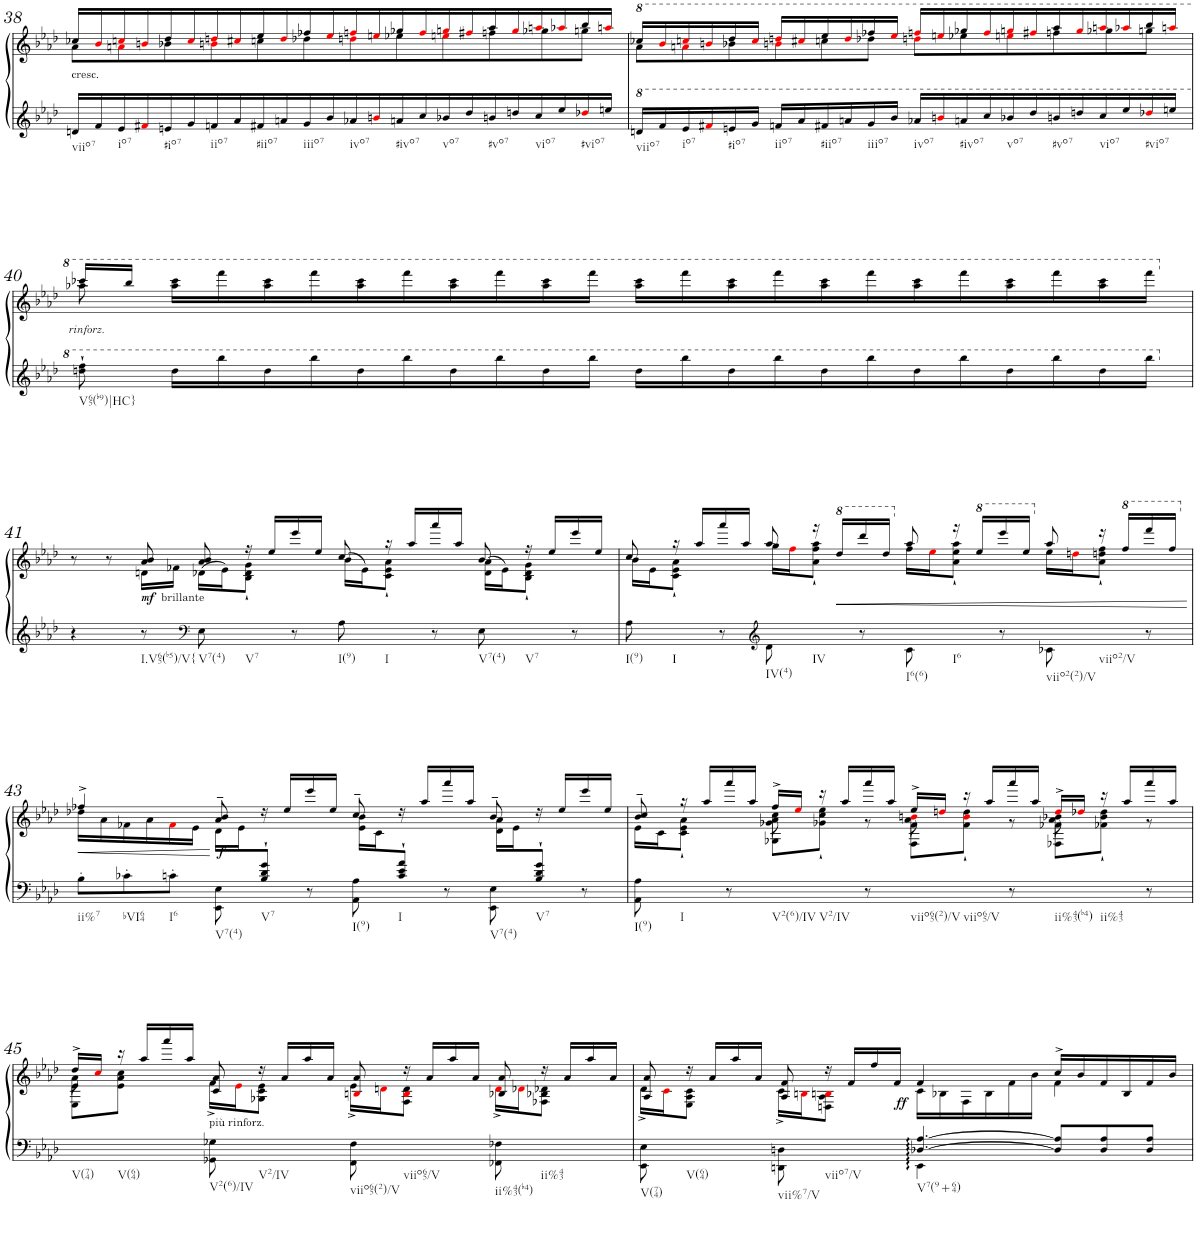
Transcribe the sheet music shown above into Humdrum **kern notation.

**kern	**kern	**dynam
*part1	*part1	*part1
*staff2	*staff1	*staff1/2
*I"Piano	*	*
*I'Pno.	*	*
!!LO:PB:g=z
*clefG2	*clefG2	*
*k[b-e-a-d-]	*k[b-e-a-d-]	*
*M12/8	*M12/8	*
=38	=38	=38
*	*^	*
!	!LO:TX:b:t=cresc.	!	!
!LO:TX:b:t=viio7	!	!	!
16dn/LL	16cc-X/LL	8a-\L	.
16f/	16b-i/	.	.
!LO:TX:b:t=io7	!	!	!
16e-/	16ccni/	8ani\	.
16f#Xi/	16bni/	.	.
!LO:TX:b:t=#io7	!	!	!
16en/	16dd-/	8b-X\	.
16g/	16cci/	.	.
!LO:TX:b:t=iio7	!	!	!
16fn/	16ddni/	8bni\	.
16a-/	16cc#Xi/	.	.
!LO:TX:b:t=#iio7	!	!	!
16f#X/	16ee-/	8ccn\	.
16an/	16ddi/	.	.
!LO:TX:b:t=iiio7	!	!	!
16g/	16ff-X/	8dd-X\	.
16b-/	16ee-i/	.	.
!LO:TX:b:t=ivo7	!	!	!
16a-X/	16ffni/	8ddni\	.
16bni/	16eeni/	.	.
!LO:TX:b:t=#ivo7	!	!	!
16an/	16gg-X/	8ee-X\	.
16cc/	16ffi/	.	.
!LO:TX:b:t=vo7	!	!	!
16b-X/	16ggni/	8eeni\	.
16dd-/	16ff#Xi/	.	.
!LO:TX:b:t=#vo7	!	!	!
16bn/	16aa-/	8ffn\	.
16ddn/	16ggi/	.	.
!LO:TX:b:t=vio7	!	!	!
16cc/	16aani/	8gg-X\	.
16ee-/	16aa-Xi/	.	.
!LO:TX:b:t=#vio7	!	!	!
16dd-Xi/	16bb-/	8ggn\J	.
16een/JJ	16aani/JJ	.	.
=39	=39	=39	=39
!LO:TX:b:t=viio7	!	!	!
16ddn/LL	16ccc-X/LL	8aa-\L	.
16ff/	16bb-i/	.	.
!LO:TX:b:t=io7	!	!	!
16ee-/	16cccni/	8aani\	.
16ff#Xi/	16bbni/	.	.
!LO:TX:b:t=#io7	!	!	!
16een/	16ddd-/	8bb-X\	.
16gg/JJ	16ccci/JJ	.	.
!LO:TX:b:t=iio7	!	!	!
16ffn/LL	16dddni/LL	8bbni\	.
16aa-/	16ccc#Xi/	.	.
!LO:TX:b:t=#iio7	!	!	!
16ff#X/	16eee-/	8cccn\	.
16aan/	16dddi/	.	.
!LO:TX:b:t=iiio7	!	!	!
16gg/	16fff-X/	8ddd-X\J	.
16bb-/JJ	16eee-i/JJ	.	.
!LO:TX:b:t=ivo7	!	!	!
16aa-X/LL	16fffni/LL	8dddni\L	.
16bbni/	16eeeni/	.	.
!LO:TX:b:t=#ivo7	!	!	!
16aan/	16ggg-X/	8eee-X\	.
16ccc/	16fffi/	.	.
!LO:TX:b:t=vo7	!	!	!
16bb-X/	16gggni/	8eeeni\	.
16ddd-/	16fff#Xi/	.	.
!LO:TX:b:t=#vo7	!	!	!
16bbn/	16aaa-/	8fffn\	.
16dddn/	16gggi/	.	.
!LO:TX:b:t=vio7	!	!	!
16ccc/	16aaani/	8ggg-X\	.
16eee-/	16aaa-Xi/	.	.
!LO:TX:b:t=#vio7	!	!	!
16ddd-Xi/	16bbb-/	8gggn\J	.
16eeen/JJ	16aaani/JJ	.	.
!!LO:LB:g=z	!!
=40	=40	=40	=40
!LO:TX:b:t=V65(b9)|HC}	!	!	!
!	!	!	!LO:DY:b
8dddn\` 8fff\`	16cccc-X/LL	8aaa-X\	other-dynamics
.	16bbb-/JJ	.	.
16ddd\LL	16aaa-\ 16cccc-\LL	8ryy	.
16bbb-\	16ffff\	.	.
16ddd\	16aaa-\ 16cccc-\	4ryy	.
16bbb-\	16ffff\	.	.
16ddd\	16aaa-\ 16cccc-\	.	.
16bbb-\	16ffff\	.	.
16ddd\	16aaa-\ 16cccc-\	1ryy	.
16bbb-\	16ffff\	.	.
16ddd\	16aaa-\ 16cccc-\	.	.
16bbb-\JJ	16ffff\JJ	.	.
16ddd\LL	16aaa-\ 16cccc-\LL	.	.
16bbb-\	16ffff\	.	.
16ddd\	16aaa-\ 16cccc-\	.	.
16bbb-\	16ffff\	.	.
16ddd\	16aaa-\ 16cccc-\	.	.
16bbb-\	16ffff\	.	.
16ddd\	16aaa-\ 16cccc-\	.	.
16bbb-\	16ffff\	.	.
16ddd\	16aaa-\ 16cccc-\	.	.
16bbb-\	16ffff\	.	.
16ddd\	16aaa-\ 16cccc-\	.	.
16bbb-\JJ	16ffff\JJ	.	.
!!LO:LB:g=z	!!
=41	=41	=41	=41
4r	8r	4ryy	.
.	8r	.	.
!	!LO:TX:b:t=brillante	!	!
!LO:TX:b:t=I.V65(b5)/V{	!	!	!
!	!	!	!LO:DY:b
8r	8a-/ 8b-/	16dn\LL	mf
.	.	16f-X\JJ	.
*clefF4	*	*	*
!LO:TX:b:t=V7(4)	!	!	!
8E-\	8a-/ 8b-/	(>16d-X\LL	.
.	.	16e-\J)	.
!LO:TX:b:t=V7	!	!	!
8ryy	16r	8B-\` 8d-\` 8g\`J	.
.	16ee-/LL	.	.
8r	16eee-/	8ryy	.
.	16ee-/JJ	.	.
!LO:TX:b:t=I(9)	!	!	!
8A-\	8cc/	(>16b-\LL	.
.	.	16e-\J)	.
!LO:TX:b:t=I	!	!	!
8ryy	16r	8c\` 8e-\` 8a-\`J	.
.	16aa-/LL	.	.
8r	16aaa-/	8ryy	.
.	16aa-/JJ	.	.
!LO:TX:b:t=V7(4)	!	!	!
8E-\	8b-/	(>16d-\ 16a-\LL	.
.	.	16e-\J)	.
!LO:TX:b:t=V7	!	!	!
8ryy	16r	8B-\` 8d-\` 8g\`J	.
.	16ee-/LL	.	.
8r	16eee-/	8ryy	.
.	16ee-/JJ	.	.
=42	=42	=42	=42
!LO:TX:b:t=I(9)	!	!	!
8A-\	8cc/	16b-\LL	.
.	.	16e-\J	.
!LO:TX:b:t=I	!	!	!
8ryy	16r	8c\` 8e-\` 8a-\`J	.
.	16aa-/LL	.	.
8r	16aaa-/	8ryy	.
.	16aa-/JJ	.	.
*clefG2	*	*	*
!LO:TX:b:t=IV(4)	!	!	!
8d-\	8aa-/	16gg\LL	.
.	.	16ffi\J	.
!LO:TX:b:t=IV	!	!	!
8ryy	16r	8a-\` 8ff\` 8aa-\`J	.
*	*8va	*	*
.	16ddd-/LL	.	.
!	!	!	!LO:HP:b
8r	16dddd-/	8ryy	<
.	16ddd-/JJ	.	.
*	*X8va	*	*
!LO:TX:b:t=I6(6)	!	!	!
8c\	8aa-/	16ff\LL	.
.	.	16ee-i\J	.
!LO:TX:b:t=I6	!	!	!
8ryy	16r	8a-\` 8ee-\` 8aa-\`J	.
*	*8va	*	*
.	16eee-/LL	.	.
8r	16eeee-/	8ryy	.
.	16eee-/JJ	.	.
*	*X8va	*	*
!LO:TX:b:t=viio2(2)/V	!	!	!
8c-X\	8aa-/	16ee-\LL	.
.	.	16ddni\J	.
!LO:TX:b:t=viio2/V	!	!	!
8ryy	16r	8a-\` 8ddn\` 8ff\`J	.
*	*8va	*	*
.	16fff/LL	.	.
8r	16ffff/	8ryy	.
.	16fff/JJ	.	.
*	*v	*v	*
.	.	[
!!LO:LB:g=z
=43	=43	=43
*^	*	*
*	*	*X8va	*
!LO:TX:b:t=ii%7	!	!	!
!	!	!	!LO:HP:b
*	*	*^	*
2ryy	8B-'\L	4ff-X^/	16dd-X\LL	<
.	.	.	16a-\	.
!	!LO:TX:b:t=bVI64	!	!	!
.	8c-X'\	.	16f-X\	.
.	.	.	16a-\	.
!	!LO:TX:b:t=I6	!	!	!
.	8cn'\J	8ryy	16f-i\	.
.	.	.	16e-\JJ	.
!	!LO:TX:b:t=V7(4)	!	!	!
!	!	!	!	!LO:DY:n=1:b
.	8EE-\ 8E-\	8a-/~ 8b-/~	16d-\LL	[ f
.	.	.	16e-\J	.
!LO:TX:b:t=V7	!	!	!	!
8B-/` 8d-/` 8g/`J	8ryy	16r	8ryy	.
.	.	16ee-/LL	.	.
4ryy	8r	16eee-/	8ryy	.
.	.	16ee-/JJ	.	.
!	!LO:TX:b:t=I(9)	!	!	!
.	8AA-\ 8A-\	8cc~/	16e-\ 16b-\LL	.
.	.	.	16c\J	.
!LO:TX:b:t=I	!	!	!	!
8c/` 8e-/` 8a-/`J	8ryy	16r	8ryy	.
.	.	16aa-/LL	.	.
4ryy	8r	16aaa-/	8ryy	.
.	.	16aa-/JJ	.	.
!	!LO:TX:b:t=V7(4)	!	!	!
.	8EE-\ 8E-\	8b-~/	16d-\ 16a-\LL	.
.	.	.	16e-\J	.
!LO:TX:b:t=V7	!	!	!	!
8B-/` 8d-/` 8g/`J	8ryy	16r	8ryy	.
.	.	16ee-/LL	.	.
8ryy	8r	16eee-/	8ryy	.
.	.	16ee-/JJ	.	.
*v	*v	*	*	*
=44	=44	=44	=44
*	*	*^	*
!LO:TX:b:t=I(9)	!	!	!	!
8AA-\ 8A-\	8b-/~ 8cc/~	16e-\LL	4.ryy	.
.	.	16c\J	.	.
!LO:TX:b:t=I	!	!	!	!
8ryy	16r	8c\` 8e-\` 8a-\`J	.	.
.	16aa-/LL	.	.	.
8r	16aaa-/	8ryy	.	.
.	16aa-/JJ	.	.	.
!LO:TX:b:t=V2(6)/IV	!	!	!	!
8ryy	16ff^/LL	8G-X\ 8g-X\L	8a-\ 8cc\	.
.	16ee-i/JJ	.	.	.
!LO:TX:b:t=V2/IV	!	!	!	!
8ryy	16r	8g-X\` 8cc\` 8ee-\`J	4ryy	.
.	16aa-/LL	.	.	.
8r	16aaa-/	8r	.	.
.	16aa-/JJ	.	.	.
!LO:TX:b:t=viio65(2)/V	!	!	!	!
8ryy	16ee-^/LL	8F\ 8f\L	8a-\ 8bni\	.
.	16ddni/JJ	.	.	.
!LO:TX:b:t=viio65/V	!	!	!	!
8ryy	16r	8f\` 8bi\` 8dd\`J	4ryy	.
.	16aa-/LL	.	.	.
8r	16aaa-/	8r	.	.
.	16aa-/JJ	.	.	.
!LO:TX:b:t=ii%43(b4)	!	!	!	!
8ryy	16dd^i/LL	8F-X\ 8f-X\L	8a-\ 8b-X\	.
.	16dd-Xi/JJ	.	.	.
!LO:TX:b:t=ii%43	!	!	!	!
8ryy	16r	8f-X\` 8b-\` 8dd-\`J	4ryy	.
.	16aa-/LL	.	.	.
8r	16aaa-/	8r	.	.
.	16aa-/JJ	.	.	.
!!LO:LB:g=z	!!	!!
=45	=45	=45	=45	=45
!LO:TX:b:t=V(74)	!	!	!	!
8ryy	16dd-^/LL	8E-\ 8e-\L	8a-\	.
.	16cci/JJ	.	.	.
!LO:TX:b:t=V(64)	!	!	!	!
8ryy	16r	8e-\ 8a-\ 8cc\J	1ryy	.
.	16aa-/LL	.	.	.
8ryy	16aaa-/	8ryy	.	.
.	16aa-/JJ	.	.	.
!	!LO:TX:b:t=più rinforz.	!	!	!
!LO:TX:b:t=V2(6)/IV	!	!	!	!
8GG-X\ 8G-X\	8c/ 8a-/	16f^\LL	.	.
.	.	16e-i\J	.	.
!LO:TX:b:t=V2/IV	!	!	!	!
8ryy	16r	8G-X\ 8c\ 8e-\J	.	.
.	16a-/LL	.	.	.
8ryy	16aa-/	8ryy	.	.
.	16a-/JJ	.	.	.
!LO:TX:b:t=viio65(2)/V	!	!	!	!
8FF\ 8F\	8Bni/ 8a-/	16e-^\LL	.	.
.	.	16dni\J	.	.
!LO:TX:b:t=viio65/V	!	!	!	!
8ryy	16r	8F\ 8Bi\ 8d\J	.	.
.	16a-/LL	.	.	.
8ryy	16aa-/	8ryy	.	.
.	16a-/JJ	.	.	.
!LO:TX:b:t=ii%43(b4)	!	!	!	!
8FF-X\ 8F-X\	8B-X/ 8a-/	16d^i\LL	4.ryy	.
.	.	16d-Xi\J	.	.
!LO:TX:b:t=ii%43	!	!	!	!
8ryy	16r	8F-X\ 8B-X\ 8d-X\J	.	.
.	16a-/LL	.	.	.
8ryy	16aa-/	8ryy	.	.
.	16a-/JJ	.	.	.
*	*	*v	*v	*
=46	=46	=46	=46
*^	*	*	*
!LO:TX:b:t=V(74)	!	!	!	!
8EE-\ 8E-\	2.ryy	8A-/ 8a-/	16d-^\LL	.
.	.	.	16ci\J	.
!LO:TX:b:t=V(64)	!	!	!	!
8ryy	.	16r	8E-\ 8A-\ 8c\J	.
.	.	16a-/LL	.	.
8ryy	.	16aa-/	8ryy	.
.	.	16a-/JJ	.	.
!LO:TX:b:t=vii%7/V	!	!	!	!
8DDn\ 8Dn\	.	8A-/ 8f/	16c^\LL	.
.	.	.	16Bni\J	.
!LO:TX:b:t=viio7/V	!	!	!	!
8ryy	.	16r	8Dn\ 8A-\ 8Bni\J	.
.	.	16f/LL	.	.
8ryy	.	16ff/	8ryy	.
.	.	16f/JJ	.	.
!LO:TX:b:t=V7(9+64)	!	!	!	!
!	!	!	!	!LO:DY:a=2
[4.D-X/ [4.A-/	4EE-\	4f/	16c\LL	ff
.	.	.	16B-X\	.
.	.	.	16F\	.
.	.	.	16B-\	.
.	2ryy	8ryy	16f\	.
.	.	.	16b-\JJ	.
8D-/] 8A-/]L	.	16cc^/LL	4f\	.
.	.	16b-/	.	.
8D-/ 8A-/	.	16f/	.	.
.	.	16B-/	.	.
8D-/ 8A-/J	.	16f/	8ryy	.
.	.	16b-/JJ	.	.
*v	*v	*	*	*
*	*v	*v	*
=	=	=
*-	*-	*-
